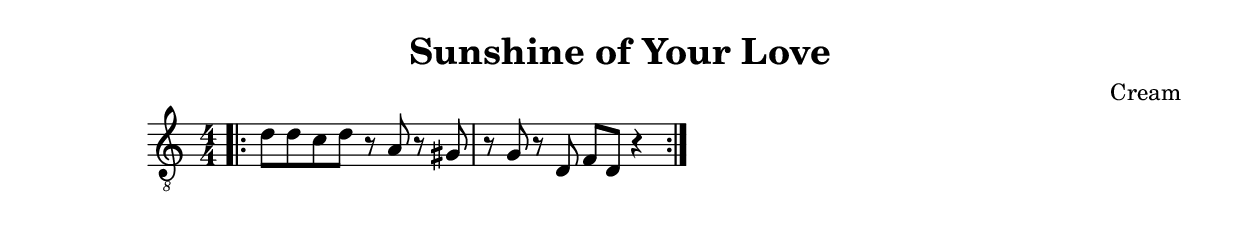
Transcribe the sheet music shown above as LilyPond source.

\header {
  title = "Sunshine of Your Love"
  composer = "Cream"
}

\score {
  \relative c {
    \clef "treble_8"

    \numericTimeSignature
    \time 4/4

    \bar ".|:"

    d'8 d8 c8 d8 r8 a8 r8 gis8
    r8 g8 r8 d8 f8 d8 r4

    \bar ":|."
  }

  \layout {}
  \midi {}
}